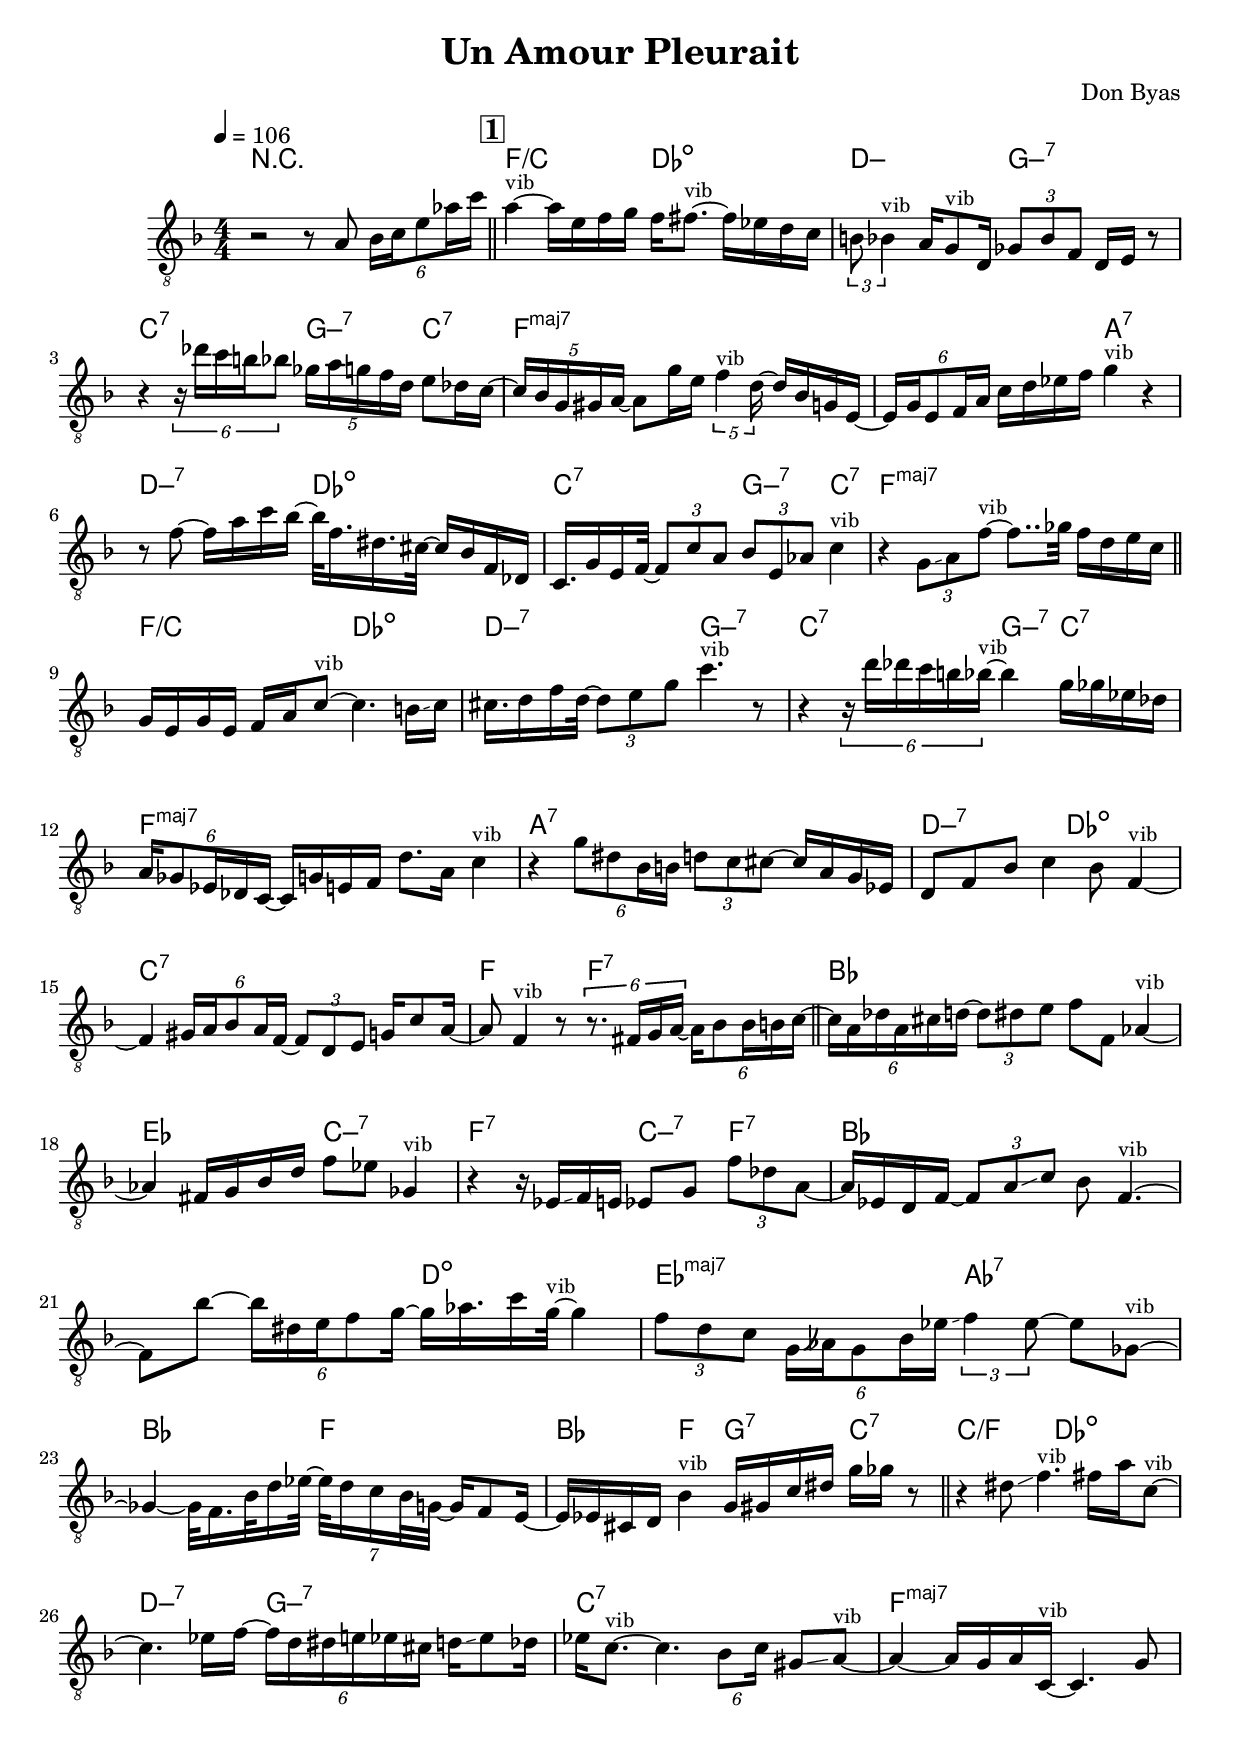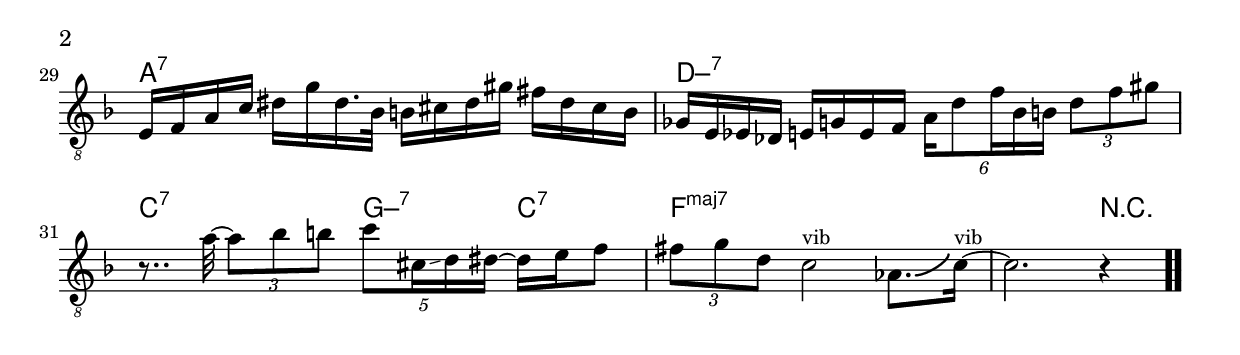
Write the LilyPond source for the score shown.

\version "2.13.2"

#(ly:set-option 'point-and-click #f)

\header {
  title = "Un Amour Pleurait"
  composer = "Don Byas"
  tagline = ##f
}
global =
{
    \override Staff.TimeSignature #'style = #'()
    \time 4/4
    \clef "treble_8"
    \key f \major
    \override Rest #'direction = #'0
    \override MultiMeasureRest #'staff-position = #0
}
\score
{
<<
    \transpose c' c'

    \new ChordNames { \chords {
      \set majorSevenSymbol = \markup { "maj7" }
      \set minorChordModifier = \markup { \char ##x2013 }
      | r1 
      | f2:/c des2:dim | d2:min g2:min7 | c2:7 g4:min7 c4:7 | f1:maj | s2 a2:7 | d2:min7 des2:dim | c2:7 g4:min7 c4:7 | f1:maj 
      | f2:/c des2:dim | d2:min7 g2:min7 | c2:7 g4:min7 c4:7 | f1:maj | a1:7 | d2:min7 des2:dim | c1:7 | f2 f2:7 
      | bes1 | es2 c2:min7 | f2:7 c4:min7 f4:7 | bes1 | s2 d2:dim | es2:maj aes2:7 | bes2 f2 | bes4 f4 g4:7 c4:7 
      | c2:/f des2:dim | d2:min7 g2:min7 | c1:7 | f1:maj | a1:7 | d1:min7 | c2:7 g4:min7 c4:7 | f1:maj 
      | s2. r4|
      }
      }

    \new Staff
    <<
    \transpose c' c'

    {
      \global
  		%\override Score.MetronomeMark #'transparent = ##t
  		%\override Score.MetronomeMark #'stencil = ##f
  		
  		\override HorizontalBracket #'direction = #UP
  		\override HorizontalBracket #'bracket-flare = #'(0 . 0)
  		
  		\override TextSpanner #'dash-fraction = #1.0
  		\override TextSpanner #'bound-details #'left #'text = \markup{ \concat{\draw-line #'(0 . -1.0) \draw-line #'(1.0 . 0) }}
  		\override TextSpanner #'bound-details #'right #'text = \markup{ \concat{ \draw-line #'(1.0 . 0) \draw-line #'(0 . -1.0) }}
          \set Score.markFormatter = #format-mark-box-numbers


      \tempo 4 = 106
      \set Score.currentBarNumber = #0
     
      | r2 r8 a8 \tuplet 6/4 {bes16 c'16 e'8 aes'16 c''16} 
      \bar "||" \mark \default a'4~^\markup{\left-align \small vib} a'16 e'16 f'16 g'16 f'16 fis'8.~^\markup{\left-align \small vib} fis'16 es'16 d'16 c'16 
      | \tuplet 3/2 {b8 bes4^\markup{\left-align \small vib}} a16 g8^\markup{\left-align \small vib} d16 \tuplet 3/2 {ges8 bes8 f8} d16 e16 r8 
      | r4 \tuplet 6/4 {r16 des''16 c''16 b'16 bes'8} \tuplet 5/4 {ges'16 a'16 g'16 f'16 d'16} e'8 des'16 c'16~ 
      | \tuplet 5/4 {c'16 bes16 g16 gis16 a16~} a8 g'16 e'16 \tuplet 5/4 {f'4^\markup{\left-align \small vib} d'16~} d'16 bes16 g16 e16~ 
      | \tuplet 6/4 {e16 g16 e8 f16 a16} c'16 d'16 es'16 f'16 g'4^\markup{\left-align \small vib} r4 
      | r8 f'8~ f'16 a'16 c''16 bes'16~ bes'32 f'16. dis'16. cis'32~ cis'16 bes16 f16 des16 
      | c16. g16 e16 f32~ \tuplet 3/2 {f8 c'8 a8} \tuplet 3/2 {bes8 e8 aes8} c'4^\markup{\left-align \small vib} 
      | r4 \tuplet 3/2 {g8\glissando  a8 f'8~^\markup{\left-align \small vib}} f'8.. ges'32 f'16 d'16 e'16 c'16 
      \bar "||" g16 e16 g16 e16 f16 a16 c'8~^\markup{\left-align \small vib} c'4. b16\glissando  c'16 
      | cis'16. d'16 f'16 d'32~ \tuplet 3/2 {d'8 e'8 g'8} c''4.^\markup{\left-align \small vib} r8 
      | r4 \tuplet 6/4 {r16 d''16 des''16 c''16 b'16 bes'16~^\markup{\left-align \small vib}} bes'4 g'16 ges'16 es'16 des'16 
      | \tuplet 6/4 {a16 ges8 es16 des16 c16~} c16 g16 e16 f16 d'8. a16 c'4^\markup{\left-align \small vib} 
      | r4 \tuplet 6/4 {g'8 dis'8 bes16 b16} \tuplet 3/2 {d'8 c'8 cis'8~} cis'16 a16 g16 es16 
      | d8 f8 bes8 c'4 bes8 f4~^\markup{\left-align \small vib} 
      | f4 \tuplet 6/4 {gis16\glissando  a16 bes8 a16 f16~} \tuplet 3/2 {f8 d8 e8} g16 c'8 a16~ 
      | a8 f4^\markup{\left-align \small vib} r8 \tuplet 6/4 {r8. fis16\glissando  g16 a16~} \tuplet 6/4 {a16 bes8 bes16\glissando  b16 c'16~} 
      \bar "||" \tuplet 6/4 {c'16 a16 des'16 a16 cis'16\glissando  d'16~} \tuplet 3/2 {d'8 dis'8 e'8} f'8 f8 aes4~^\markup{\left-align \small vib} 
      | aes4 fis16 g16 bes16 d'16 f'8 es'8 ges4^\markup{\left-align \small vib} 
      | r4 r16 es16\glissando  f16 e16 es8 g8 \tuplet 3/2 {f'8 des'8 a8~} 
      | a16 es16 d16 f16~ \tuplet 3/2 {f8 a8\glissando  c'8} bes8 f4.~^\markup{\left-align \small vib} 
      | f8 bes'8~ \tuplet 6/4 {bes'16 dis'16 e'16 f'8 g'16~} g'16 aes'16. c''16 g'32~^\markup{\left-align \small vib} g'4 
      | \tuplet 3/2 {f'8 d'8 c'8} \tuplet 6/4 {g16\bendAfter #+4  aes16 g8 bes16 es'16\glissando } \tuplet 3/2 {f'4 es'8~} es'8 ges8~^\markup{\left-align \small vib} 
      | ges4~ ges32 f16. bes32 d'16 es'32~ \tuplet 7/8 {es'32 d'16 c'16 bes32 g32~} g16 f8 e16~ 
      | e16 es16 cis16 d16 bes4^\markup{\left-align \small vib} g16 gis16 c'16 dis'16 g'16 ges'16 r8 
      \bar "||" r4 dis'8\glissando  f'4.^\markup{\left-align \small vib} fis'16 a'16 c'8~^\markup{\left-align \small vib} 
      | c'4. es'16 f'16~ \tuplet 6/4 {f'16 d'16 dis'16 e'16 es'16 cis'16} d'16\glissando  es'8 des'16 
      | es'16 c'8.~^\markup{\left-align \small vib} c'4. \tuplet 6/4 {bes8 c'16} gis8\glissando  a8~^\markup{\left-align \small vib} 
      | a4~ a16 g16 a16 c16~^\markup{\left-align \small vib} c4. g8 
      | e16 f16 a16 c'16 dis'16 g'16 dis'16. bes32 b16 cis'16 dis'16 gis'16 fis'16 dis'16 cis'16 b16 
      | ges16 e16 es16 des16 e16 g16 e16 f16 \tuplet 6/4 {a16 d'8 f'16 bes16 b16} \tuplet 3/2 {d'8 f'8 gis'8} 
      | r8.. a'32~ \tuplet 3/2 {a'8 bes'8 b'8} \tuplet 5/4 {c''8 cis'16\glissando  d'16 dis'16~} dis'16 e'16 f'8 
      | \tuplet 3/2 {fis'8 g'8 d'8} c'2^\markup{\left-align \small vib} aes8.\bendAfter #+4  c'16~^\markup{\left-align \small vib} 
      | c'2. r4\bar  ".."
    }
    >>
>>    
}
